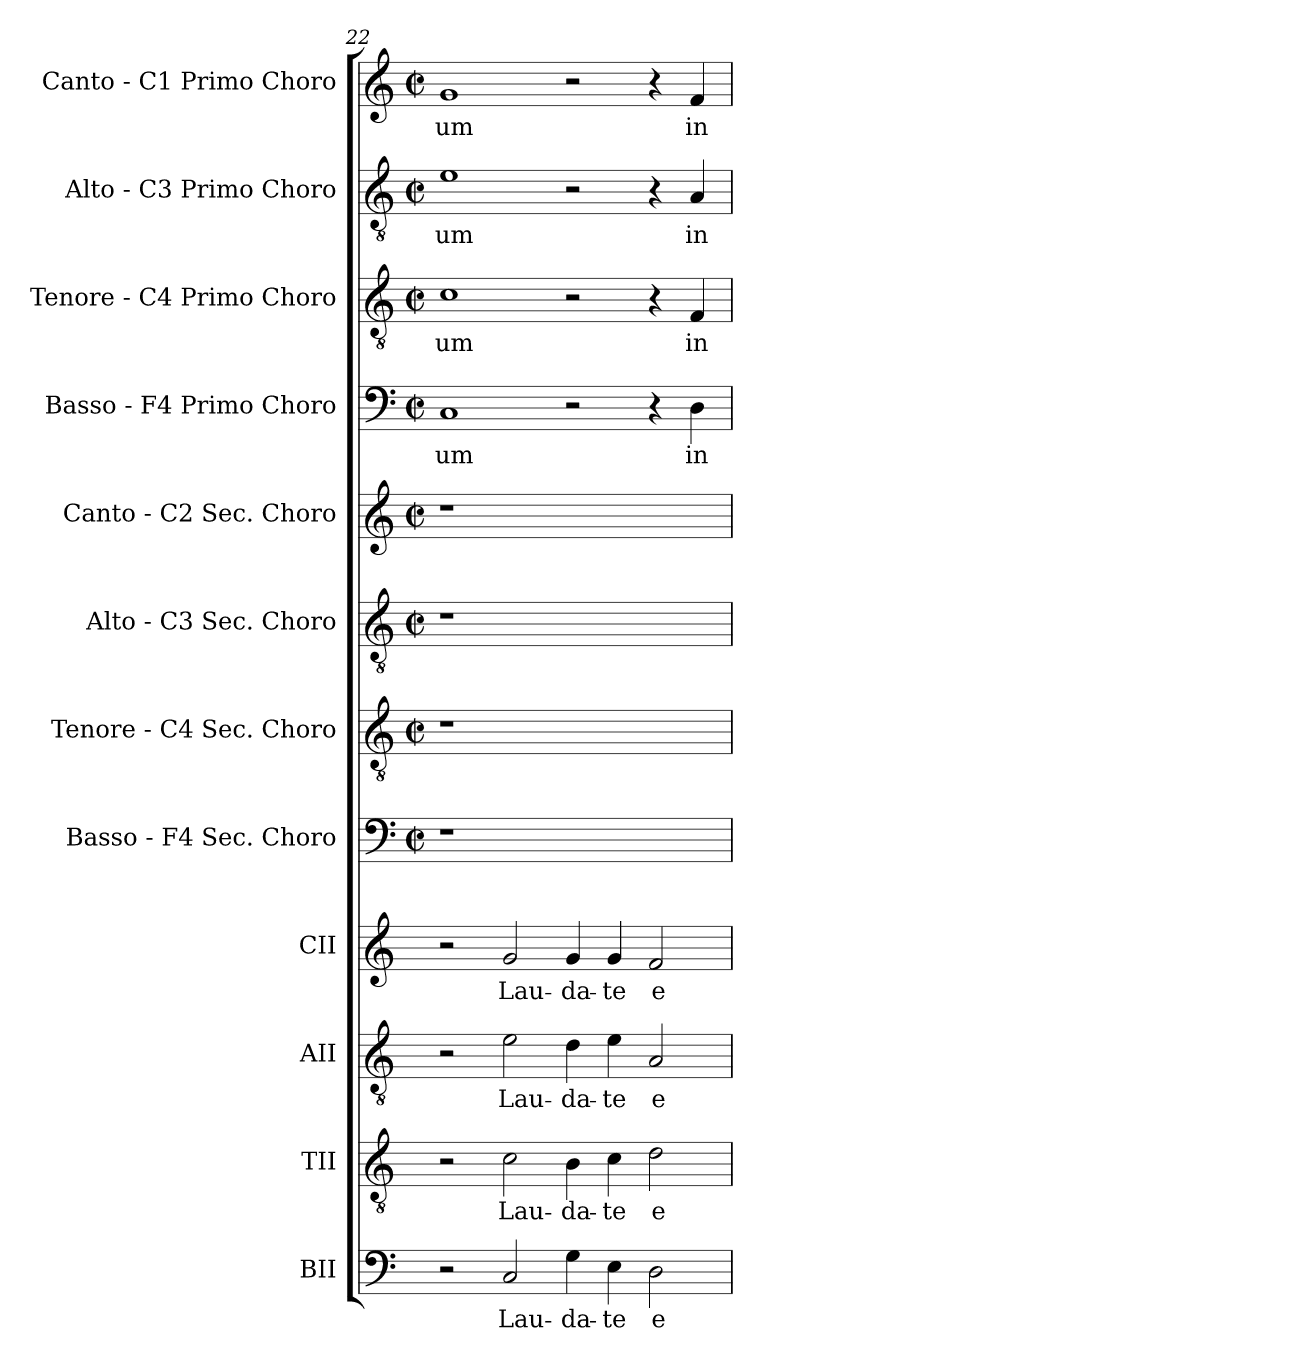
**kern	**text	**kern	**text	**kern	**text	**kern	**text	**kern	**kern	**kern	**kern	**kern	**text	**kern	**text	**kern	**text	**kern	**text
*part12	*part12	*part11	*part11	*part10	*part10	*part9	*part9	*part8	*part7	*part6	*part5	*part4	*part4	*part3	*part3	*part2	*part2	*part1	*part1
*staff12	*staff12	*staff11	*staff11	*staff10	*staff10	*staff9	*staff9	*staff8	*staff7	*staff6	*staff5	*staff4	*staff4	*staff3	*staff3	*staff2	*staff2	*staff1	*staff1
*I"BII	*	*I"TII	*	*I"AII	*	*I"CII	*	*I"Basso - F4  Sec. Choro	*I"Tenore - C4  Sec. Choro	*I"Alto - C3  Sec. Choro	*I"Canto - C2  Sec. Choro	*I"Basso - F4  Primo Choro	*	*I"Tenore - C4  Primo Choro	*	*I"Alto - C3  Primo Choro	*	*I"Canto - C1  Primo Choro	*
*I'BII	*	*I'TII	*	*I'AII	*	*I'CII	*	*I'Ch	*I'Ch	*I'Ch	*I'Ch	*I'BI	*	*I'TI	*	*I'AI	*	*I'CI	*
*clefF4	*	*clefGv2	*	*clefGv2	*	*clefG2	*	*clefF4	*clefGv2	*clefGv2	*clefG2	*clefF4	*	*clefGv2	*	*clefGv2	*	*clefG2	*
*	*	*	*	*	*	*	*	*M2/2	*M2/2	*M2/2	*M2/2	*M2/2	*	*M2/2	*	*M2/2	*	*M2/2	*
*	*	*	*	*	*	*	*	*met(c|)	*met(c|)	*met(c|)	*met(c|)	*met(c|)	*	*met(c|)	*	*met(c|)	*	*met(c|)	*
=22	=22	=22	=22	=22	=22	=22	=22	=22	=22	=22	=22	=22	=22	=22	=22	=22	=22	=22	=22
!	!	!	!	!	!	!	!	!	!	!	!	!	!LO:LY:b:cj	!	!LO:LY:b:cj	!	!LO:LY:b:cj	!	!LO:LY:b:cj
2r	.	2r	.	2r	.	2r	.	1r	1r	1r	1r	1C	-um	1c	-um	1e	-um	1g	-um
!	!LO:LY:b:cj	!	!LO:LY:b:cj	!	!LO:LY:b:cj	!	!LO:LY:b:cj	!	!	!	!	!	!	!	!	!	!	!	!
2C/	Lau-	2c\	Lau-	2e\	Lau-	2g/	Lau-	.	.	.	.	.	.	.	.	.	.	.	.
!	!LO:LY:b:cj	!	!LO:LY:b:cj	!	!LO:LY:b:cj	!	!LO:LY:b:cj	!	!	!	!	!	!	!	!	!	!	!	!
4G\	-da-	4B\	-da-	4d\	-da-	4g/	-da-	1ryy	1ryy	1ryy	1ryy	2r	.	2r	.	2r	.	2r	.
!	!LO:LY:b:cj	!	!LO:LY:b:cj	!	!LO:LY:b:cj	!	!LO:LY:b:cj	!	!	!	!	!	!	!	!	!	!	!	!
4E\	-te	4c\	-te	4e\	-te	4g/	-te	.	.	.	.	.	.	.	.	.	.	.	.
!	!LO:LY:b:cj	!	!LO:LY:b:cj	!	!LO:LY:b:cj	!	!LO:LY:b:cj	!	!	!	!	!	!	!	!	!	!	!	!
2D\	e-	2d\	e-	2A/	e-	2f/	e-	.	.	.	.	4r	.	4r	.	4r	.	4r	.
!	!	!	!	!	!	!	!	!	!	!	!	!	!LO:LY:b:cj	!	!LO:LY:b:cj	!	!LO:LY:b:cj	!	!LO:LY:b:cj
.	.	.	.	.	.	.	.	.	.	.	.	4D\	in	4F/	in	4A/	in	4f/	in
=	=	=	=	=	=	=	=	=	=	=	=	=	=	=	=	=	=	=	=
*-	*-	*-	*-	*-	*-	*-	*-	*-	*-	*-	*-	*-	*-	*-	*-	*-	*-	*-	*-
